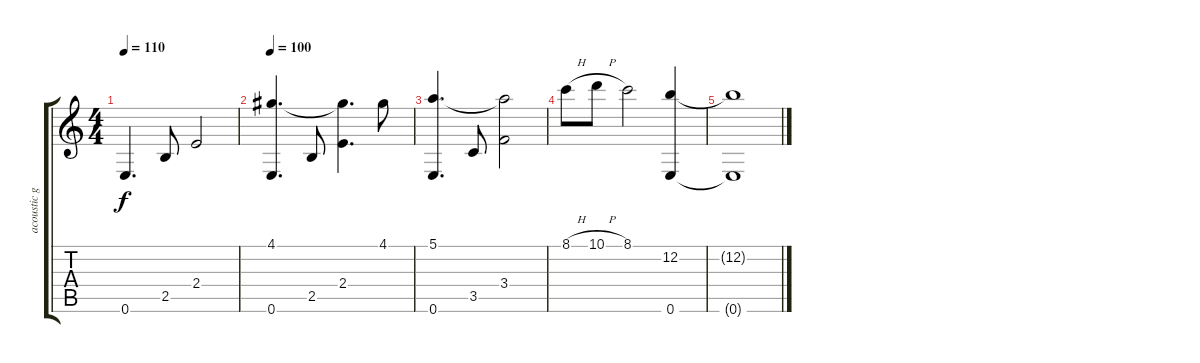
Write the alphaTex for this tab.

\track ("acoustic guitar" "acoustic g") {instrument acousticguitarsteel}
\staff {score tabs}
\tuning (E4 B3 G3 D3 A2 E2) {hide}
\ts (4 4)
\tempo 110
\clef g2
\ks c
0.6.4{d dy f} 2.5.8 2.4.2 |
\tempo 100
(4.1 0.6).4{d} 2.5.8 (4.1{t} 2.4).4{d} 4.1.8 |
(5.1 0.6).4{d} 3.5.8 (5.1{t} 3.4).2 |
8.1{h}.8 10.1{h}.8 8.1.2 (12.2 0.6).4 |
(12.2{t} 0.6{t}).1
